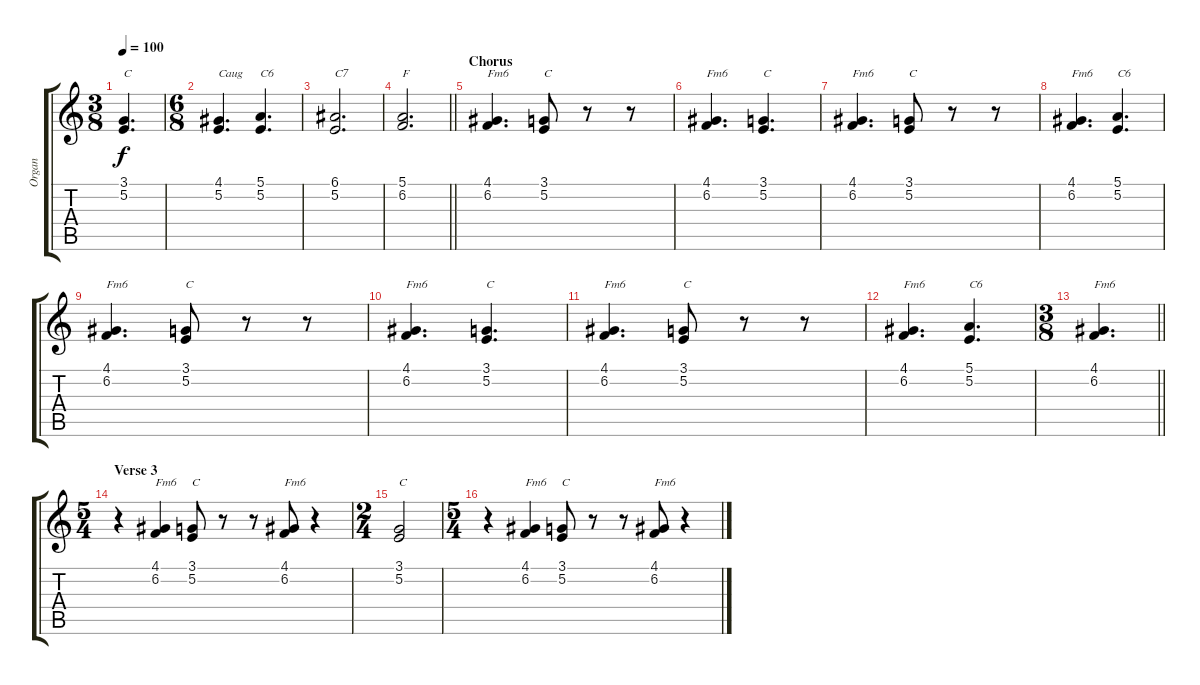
\track ("Organ" "Organ") {instrument drawbarorgan}
\staff {score tabs}
\tuning (E4 B3 G3 D3 A2 E2) {hide}
\ts (3 8)
\tempo 100
\clef g2
\ks c
(3.1 5.2).4{d txt "C" dy f} |
\ts (6 8)
(4.1 5.2).4{d txt "Caug"} (5.1 5.2).4{d txt "C6"} |
(6.1 5.2).2{d txt "C7"} |
\barLineRight lightlight
(5.1 6.2).2{d txt "F"} |
\section ("" "Chorus")
(4.1 6.2).4{d txt "Fm6"} (3.1 5.2).8{txt "C"} r.8 r.8 |
(4.1 6.2).4{d txt "Fm6"} (3.1 5.2).4{d txt "C"} |
(4.1 6.2).4{d txt "Fm6"} (3.1 5.2).8{txt "C"} r.8 r.8 |
(4.1 6.2).4{d txt "Fm6"} (5.1 5.2).4{d txt "C6"} |
(4.1 6.2).4{d txt "Fm6"} (3.1 5.2).8{txt "C"} r.8 r.8 |
(4.1 6.2).4{d txt "Fm6"} (3.1 5.2).4{d txt "C"} |
(4.1 6.2).4{d txt "Fm6"} (3.1 5.2).8{txt "C"} r.8 r.8 |
(4.1 6.2).4{d txt "Fm6"} (5.1 5.2).4{d txt "C6"} |
\ts (3 8)
\barLineRight lightlight
(4.1 6.2).4{d txt "Fm6"} |
\ts (5 4)
\section ("" "Verse 3")
r.4 (4.1 6.2).4{txt "Fm6"} (3.1 5.2).8{txt "C"} r.8 r.8 (4.1 6.2).8{txt "Fm6"} r.4 |
\ts (2 4)
(3.1 5.2).2{txt "C"} |
\ts (5 4)
r.4 (4.1 6.2).4{txt "Fm6"} (3.1 5.2).8{txt "C"} r.8 r.8 (4.1 6.2).8{txt "Fm6"} r.4
